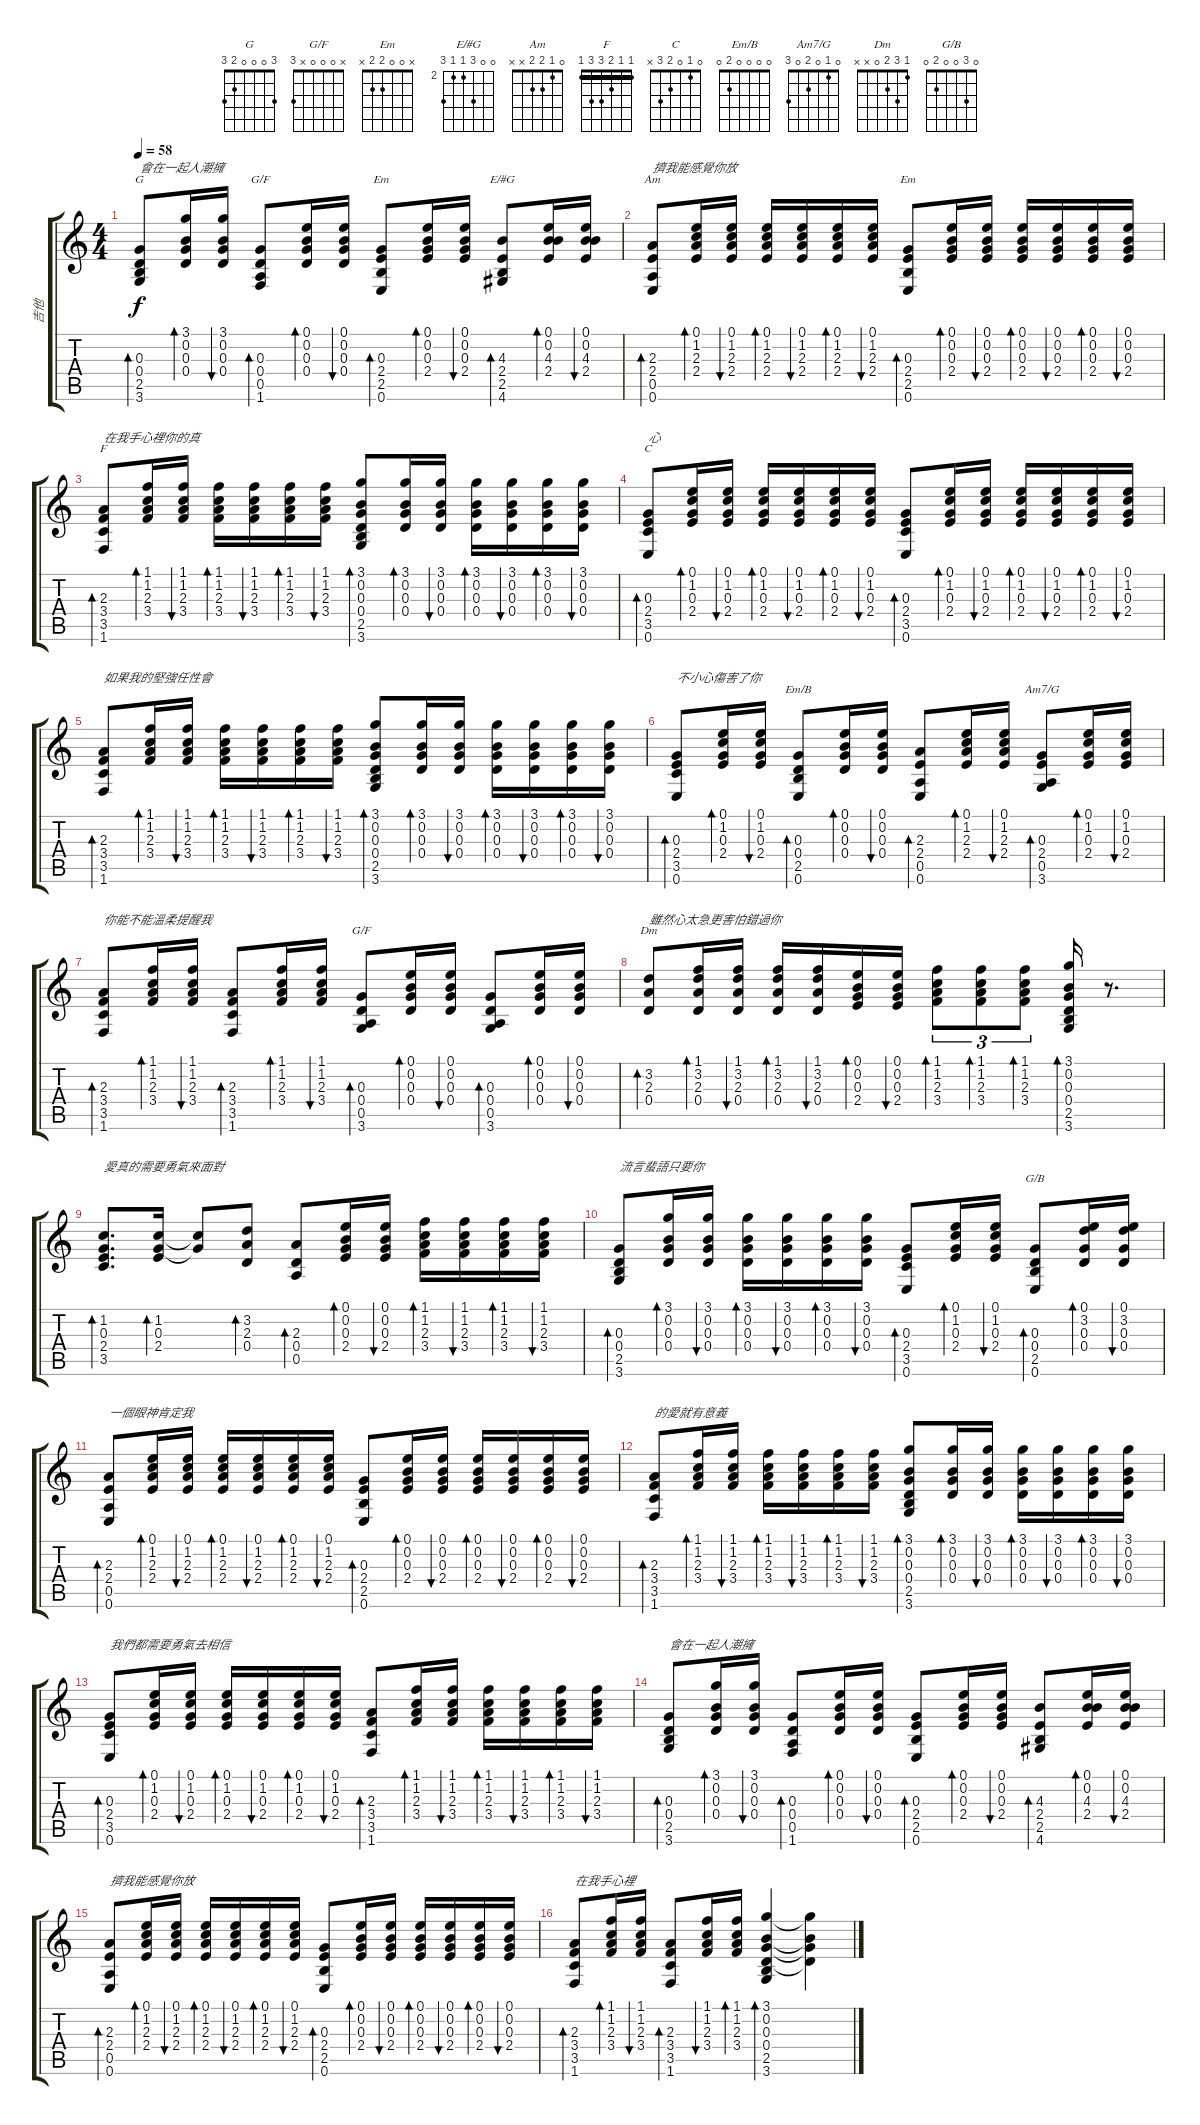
\track ("吉他" "吉他") {instrument acousticguitarnylon}
\staff {score tabs}
\tuning (E4 B3 G3 D3 A2 E2) {hide}
\chord ("G" 3 0 0 0 2 3)
\chord ("G/F" x 0 0 0 x 1)
\chord ("Em" 0 0 0 2 2 0)
\chord ("E/#G" 0 0 4 2 2 4) {firstfret 2}
\chord ("Am" 0 1 2 2 x x)
\chord ("Em" x 0 0 2 2 x)
\chord ("F" 1 1 2 3 3 1) {barre 1}
\chord ("C" 0 1 0 2 3 x)
\chord ("Em/B" 0 0 0 0 2 0)
\chord ("Am7/G" 0 1 0 2 0 3)
\chord ("G/F" x 0 0 0 x 3)
\chord ("Dm" 1 3 2 0 x x)
\chord ("G/B" 0 3 0 0 2 0)
\ts (4 4)
\tempo 58
\clef g2
\ks c
(0.3 0.4 2.5 3.6).8{bd 60 ch "G" txt "會在一起人潮擁" dy f} (3.1 0.2 0.3 0.4).16{bd 60} (3.1 0.2 0.3 0.4).16{bu 60} (0.3 0.4 0.5 1.6).8{bd 60 ch "G/F"} (0.1 0.2 0.3 0.4).16{bd 60} (0.1 0.2 0.3 0.4).16{bu 60} (0.3 2.4 2.5 0.6).8{bd 60 ch "Em"} (0.1 0.2 0.3 2.4).16{bd 60} (0.1 0.2 0.3 2.4).16{bu 60} (4.3 2.4 2.5 4.6).8{bd 60 ch "E/#G"} (0.1 0.2 4.3 2.4).16{bd 60} (0.1 0.2 4.3 2.4).16{bu 60} |
(2.3 2.4 0.5 0.6).8{bd 60 ch "Am" txt "擠我能感覺你放"} (0.1 1.2 2.3 2.4).16{bd 60} (0.1 1.2 2.3 2.4).16{bu 60} (0.1 1.2 2.3 2.4).16{bd 60} (0.1 1.2 2.3 2.4).16{bu 60} (0.1 1.2 2.3 2.4).16{bd 60} (0.1 1.2 2.3 2.4).16{bu 60} (0.3 2.4 2.5 0.6).8{bd 60 ch "Em"} (0.1 0.2 0.3 2.4).16{bd 60} (0.1 0.2 0.3 2.4).16{bu 60} (0.1 0.2 0.3 2.4).16{bd 60} (0.1 0.2 0.3 2.4).16{bu 60} (0.1 0.2 0.3 2.4).16{bd 60} (0.1 0.2 0.3 2.4).16{bu 60} |
(2.3 3.4 3.5 1.6).8{bd 60 ch "F" txt "在我手心裡你的真"} (1.1 1.2 2.3 3.4).16{bd 60} (1.1 1.2 2.3 3.4).16{bu 60} (1.1 1.2 2.3 3.4).16{bd 60} (1.1 1.2 2.3 3.4).16{bu 60} (1.1 1.2 2.3 3.4).16{bd 60} (1.1 1.2 2.3 3.4).16{bu 60} (3.1 0.2 0.3 0.4 2.5 3.6).8{bd 60} (3.1 0.2 0.3 0.4).16{bd 60} (3.1 0.2 0.3 0.4).16{bu 60} (3.1 0.2 0.3 0.4).16{bd 60} (3.1 0.2 0.3 0.4).16{bu 60} (3.1 0.2 0.3 0.4).16{bd 60} (3.1 0.2 0.3 0.4).16{bu 60} |
(0.3 2.4 3.5 0.6).8{bd 60 ch "C" txt "心"} (0.1 1.2 0.3 2.4).16{bd 60} (0.1 1.2 0.3 2.4).16{bu 60} (0.1 1.2 0.3 2.4).16{bd 60} (0.1 1.2 0.3 2.4).16{bu 60} (0.1 1.2 0.3 2.4).16{bd 60} (0.1 1.2 0.3 2.4).16{bu 60} (0.3 2.4 3.5 0.6).8{bd 60} (0.1 1.2 0.3 2.4).16{bd 60} (0.1 1.2 0.3 2.4).16{bu 60} (0.1 1.2 0.3 2.4).16{bd 60} (0.1 1.2 0.3 2.4).16{bu 60} (0.1 1.2 0.3 2.4).16{bd 60} (0.1 1.2 0.3 2.4).16{bu 60} |
(2.3 3.4 3.5 1.6).8{bd 60 txt "如果我的堅強任性會"} (1.1 1.2 2.3 3.4).16{bd 60} (1.1 1.2 2.3 3.4).16{bu 60} (1.1 1.2 2.3 3.4).16{bd 60} (1.1 1.2 2.3 3.4).16{bu 60} (1.1 1.2 2.3 3.4).16{bd 60} (1.1 1.2 2.3 3.4).16{bu 60} (3.1 0.2 0.3 0.4 2.5 3.6).8{bd 60} (3.1 0.2 0.3 0.4).16{bd 60} (3.1 0.2 0.3 0.4).16{bu 60} (3.1 0.2 0.3 0.4).16{bd 60} (3.1 0.2 0.3 0.4).16{bu 60} (3.1 0.2 0.3 0.4).16{bd 60} (3.1 0.2 0.3 0.4).16{bu 60} |
(0.3 2.4 3.5 0.6).8{bd 60 txt "不小心傷害了你"} (0.1 1.2 0.3 2.4).16{bd 60} (0.1 1.2 0.3 2.4).16{bu 60} (0.3 0.4 2.5 0.6).8{bd 60 ch "Em/B"} (0.1 0.2 0.3 0.4).16{bd 60} (0.1 0.2 0.3 0.4).16{bu 60} (2.3 2.4 0.5 0.6).8{bd 60} (0.1 1.2 2.3 2.4).16{bd 60} (0.1 1.2 2.3 2.4).16{bu 60} (0.3 2.4 0.5 3.6).8{bd 60 ch "Am7/G"} (0.1 1.2 0.3 2.4).16{bd 60} (0.1 1.2 0.3 2.4).16{bu 60} |
(2.3 3.4 3.5 1.6).8{bd 60 txt "你能不能溫柔提醒我"} (1.1 1.2 2.3 3.4).16{bd 60} (1.1 1.2 2.3 3.4).16{bu 60} (2.3 3.4 3.5 1.6).8{bd 60} (1.1 1.2 2.3 3.4).16{bd 60} (1.1 1.2 2.3 3.4).16{bu 60} (0.3 0.4 0.5 3.6).8{bd 60 ch "G/F"} (0.1 0.2 0.3 0.4).16{bd 60} (0.1 0.2 0.3 0.4).16{bu 60} (0.3 0.4 0.5 3.6).8{bd 60} (0.1 0.2 0.3 0.4).16{bd 60} (0.1 0.2 0.3 0.4).16{bu 60} |
(3.2 2.3 0.4).8{bd 60 ch "Dm" txt "雖然心太急更害怕錯過你"} (1.1 3.2 2.3 0.4).16{bd 60} (1.1 3.2 2.3 0.4).16{bu 60} (1.1 3.2 2.3 0.4).16{bd 60} (1.1 3.2 2.3 0.4).16{bu 60} (0.1 0.2 0.3 2.4).16{bd 60} (0.1 0.2 0.3 2.4).16{bu 60} (1.1 1.2 2.3 3.4).8{tu (3 2) bd 60} (1.1 1.2 2.3 3.4).8{tu (3 2) bd 60} (1.1 1.2 2.3 3.4).8{tu (3 2) bd 60} (3.1 0.2 0.3 0.4 2.5 3.6).16{bd 60} r.8{d} |
(1.2 0.3 2.4 3.5).8{d bd 60 txt "愛真的需要勇氣來面對"} (1.2 0.3 2.4).16{bd 60} (1.2{t} 0.3{t}).8 (3.2 2.3 0.4).8{bd 60} (2.3 0.4 0.5).8{bd 60} (0.1 0.2 0.3 2.4).16{bd 60} (0.1 0.2 0.3 2.4).16{bu 60} (1.1 1.2 2.3 3.4).16{bd 60} (1.1 1.2 2.3 3.4).16{bu 60} (1.1 1.2 2.3 3.4).16{bd 60} (1.1 1.2 2.3 3.4).16{bu 60} |
(0.3 0.4 2.5 3.6).8{bd 60 txt "流言蜚語只要你"} (3.1 0.2 0.3 0.4).16{bd 60} (3.1 0.2 0.3 0.4).16{bu 60} (3.1 0.2 0.3 0.4).16{bd 60} (3.1 0.2 0.3 0.4).16{bu 60} (3.1 0.2 0.3 0.4).16{bd 60} (3.1 0.2 0.3 0.4).16{bu 60} (0.3 2.4 3.5 0.6).8{bd 60} (0.1 1.2 0.3 2.4).16{bd 60} (0.1 1.2 0.3 2.4).16{bu 60} (0.3 0.4 2.5 0.6).8{bd 60 ch "G/B"} (0.1 3.2 0.3 0.4).16{bd 60} (0.1 3.2 0.3 0.4).16{bu 60} |
(2.3 2.4 0.5 0.6).8{bd 60 txt "一個眼神肯定我"} (0.1 1.2 2.3 2.4).16{bd 60} (0.1 1.2 2.3 2.4).16{bu 60} (0.1 1.2 2.3 2.4).16{bd 60} (0.1 1.2 2.3 2.4).16{bu 60} (0.1 1.2 2.3 2.4).16{bd 60} (0.1 1.2 2.3 2.4).16{bu 60} (0.3 2.4 2.5 0.6).8{bd 60} (0.1 0.2 0.3 2.4).16{bd 60} (0.1 0.2 0.3 2.4).16{bu 60} (0.1 0.2 0.3 2.4).16{bd 60} (0.1 0.2 0.3 2.4).16{bu 60} (0.1 0.2 0.3 2.4).16{bd 60} (0.1 0.2 0.3 2.4).16{bu 60} |
(2.3 3.4 3.5 1.6).8{bd 60 txt "的愛就有意義"} (1.1 1.2 2.3 3.4).16{bd 60} (1.1 1.2 2.3 3.4).16{bu 60} (1.1 1.2 2.3 3.4).16{bd 60} (1.1 1.2 2.3 3.4).16{bu 60} (1.1 1.2 2.3 3.4).16{bd 60} (1.1 1.2 2.3 3.4).16{bu 60} (3.1 0.2 0.3 0.4 2.5 3.6).8{bd 60} (3.1 0.2 0.3 0.4).16{bd 60} (3.1 0.2 0.3 0.4).16{bu 60} (3.1 0.2 0.3 0.4).16{bd 60} (3.1 0.2 0.3 0.4).16{bu 60} (3.1 0.2 0.3 0.4).16{bd 60} (3.1 0.2 0.3 0.4).16{bu 60} |
(0.3 2.4 3.5 0.6).8{bd 60 txt "我們都需要勇氣去相信"} (0.1 1.2 0.3 2.4).16{bd 60} (0.1 1.2 0.3 2.4).16{bu 60} (0.1 1.2 0.3 2.4).16{bd 60} (0.1 1.2 0.3 2.4).16{bu 60} (0.1 1.2 0.3 2.4).16{bd 60} (0.1 1.2 0.3 2.4).16{bu 60} (2.3 3.4 3.5 1.6).8{bd 60} (1.1 1.2 2.3 3.4).16{bd 60} (1.1 1.2 2.3 3.4).16{bu 60} (1.1 1.2 2.3 3.4).16{bd 60} (1.1 1.2 2.3 3.4).16{bu 60} (1.1 1.2 2.3 3.4).16{bd 60} (1.1 1.2 2.3 3.4).16{bu 60} |
(0.3 0.4 2.5 3.6).8{bd 60 txt "會在一起人潮擁"} (3.1 0.2 0.3 0.4).16{bd 60} (3.1 0.2 0.3 0.4).16{bu 60} (0.3 0.4 0.5 1.6).8{bd 60} (0.1 0.2 0.3 0.4).16{bd 60} (0.1 0.2 0.3 0.4).16{bu 60} (0.3 2.4 2.5 0.6).8{bd 60} (0.1 0.2 0.3 2.4).16{bd 60} (0.1 0.2 0.3 2.4).16{bu 60} (4.3 2.4 2.5 4.6).8{bd 60} (0.1 0.2 4.3 2.4).16{bd 60} (0.1 0.2 4.3 2.4).16{bu 60} |
(2.3 2.4 0.5 0.6).8{bd 60 txt "擠我能感覺你放"} (0.1 1.2 2.3 2.4).16{bd 60} (0.1 1.2 2.3 2.4).16{bu 60} (0.1 1.2 2.3 2.4).16{bd 60} (0.1 1.2 2.3 2.4).16{bu 60} (0.1 1.2 2.3 2.4).16{bd 60} (0.1 1.2 2.3 2.4).16{bu 60} (0.3 2.4 2.5 0.6).8{bd 60} (0.1 0.2 0.3 2.4).16{bd 60} (0.1 0.2 0.3 2.4).16{bu 60} (0.1 0.2 0.3 2.4).16{bd 60} (0.1 0.2 0.3 2.4).16{bu 60} (0.1 0.2 0.3 2.4).16{bd 60} (0.1 0.2 0.3 2.4).16{bu 60} |
(2.3 3.4 3.5 1.6).8{bd 60 txt "在我手心裡"} (1.1 1.2 2.3 3.4).16{bd 60} (1.1 1.2 2.3 3.4).16{bu 60} (2.3 3.4 3.5 1.6).8{bd 60} (1.1 1.2 2.3 3.4).16{bu 60} (1.1 1.2 2.3 3.4).16{bd 60} (3.1 0.2 0.3 0.4 2.5 3.6).4{bd 480} (3.1{t} 0.2{t} 0.3{t} 0.4{t}).4
